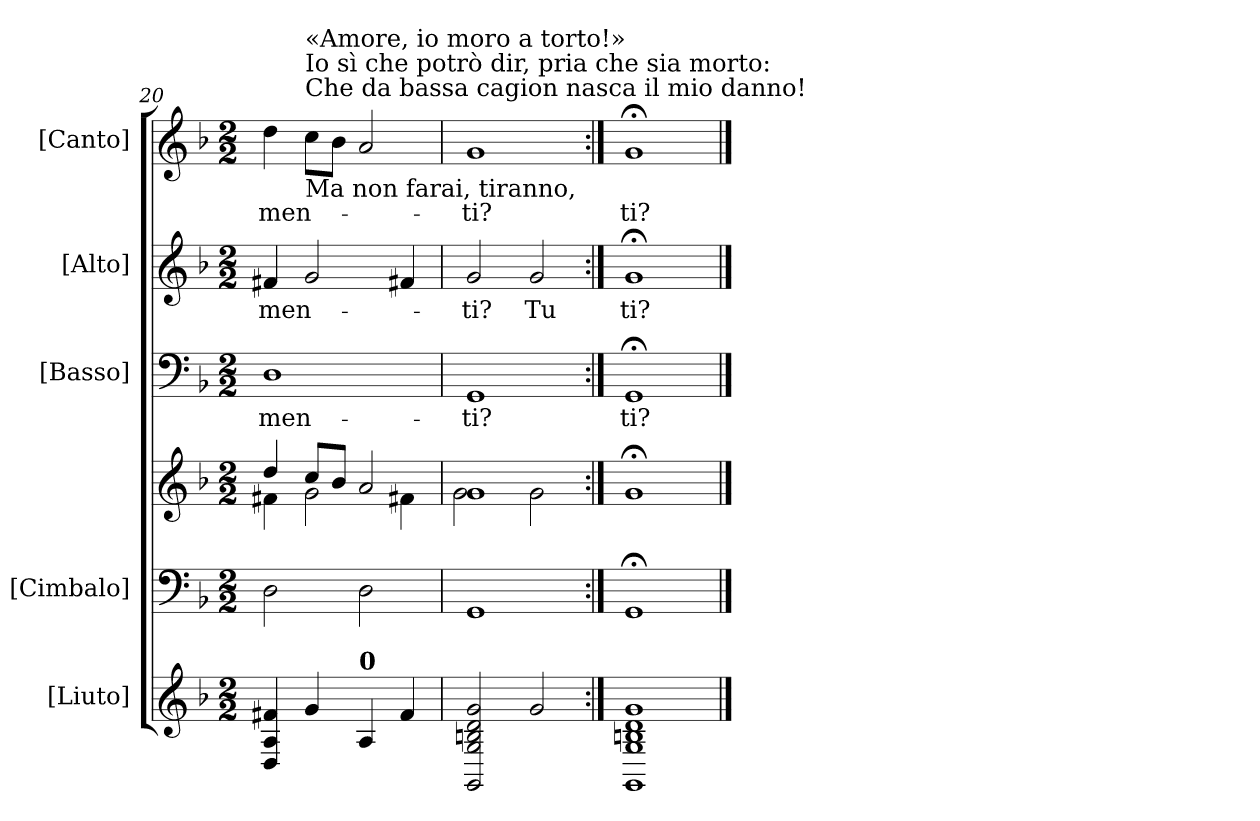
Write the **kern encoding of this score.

**kern	**kern	**kern	**kern	**text	**kern	**text	**kern	**text
*part5	*part4	*part4	*part3	*part3	*part2	*part2	*part1	*part1
*staff6	*staff5	*staff4	*staff3	*staff3	*staff2	*staff2	*staff1	*staff1
*I"[Liuto]	*I"[Cimbalo]	*	*I"[Basso]	*	*I"[Alto]	*	*I"[Canto]	*
*I'Liuto	*	*	*I'B.	*	*I'Alt.	*	*I'Cant.	*
*clefG2	*clefF4	*clefG2	*clefF4	*	*clefG2	*	*clefG2	*
*k[b-]	*k[b-]	*k[b-]	*k[b-]	*	*k[b-]	*	*k[b-]	*
*F:	*F:	*F:	*F:	*	*F:	*	*F:	*
*M2/2	*M2/2	*M2/2	*M2/2	*	*M2/2	*	*M2/2	*
=20	=20	=20	=20	=20	=20	=20	=20	=20
*	*	*^	*	*	*	*	*	*
!	!	!	!	!	!LO:LY:b:color=#000000	!	!	!	!
!	!	!	!	!	!	!	!LO:LY:b:color=#000000	!	!
!	!	!	!	!	!	!	!	!	!LO:LY:b:color=#000000
4Di/ 4Ai 4f#i	2Di\	4ddi/	4f#Xi\	1Di	-men-	4f#Xi/	-men-	4ddi\	-men-
!	!	!	!	!	!	!	!	!LO:TX:b:t=Ma non farai, tiranno,	!
!	!	!	!	!	!	!	!	!LO:TX:t=Che da bassa cagion nasca il mio danno!	!
!	!	!	!	!	!	!	!	!LO:TX:t=Io sì che potrò dir, pria che sia morto&colon;	!
!	!	!	!	!	!	!	!	!LO:TX:t=«Amore, io moro a torto!»	!
4gi/	.	8cci/L	2gi\	.	.	2gi/	.	8cci\L	.
.	.	8b-i/J	.	.	.	.	.	8b-i\J	.
!LO:TX:a:B:t=0	!	!	!	!	!	!	!	!	!
4Ai/	2Di\	2ai/	.	.	.	.	.	2ai/	.
4f#i/	.	.	4f#Xi\	.	.	4f#Xi/	.	.	.
=21	=21	=21	=21	=21	=21	=21	=21	=21	=21
!	!	!	!	!	!LO:LY:b:color=#000000	!	!	!	!
!	!	!	!	!	!	!	!LO:LY:b:color=#000000	!	!
!	!	!	!	!	!	!	!	!	!LO:LY:b:color=#000000
2GGi/ 2Gi 2Bi 2di 2gi	1GGi	1gi	2gi\	1GGi	-ti?	2gi/	-ti?	1gi	-ti?
!	!	!	!	!	!	!	!LO:LY:b:color=#000000	!	!
2gi/	.	.	2gi\	.	.	2gi/	Tu	.	.
*	*	*v	*v	*	*	*	*	*	*
=22:|!	=22:|!	=22:|!	=22:|!	=22:|!	=22:|!	=22:|!	=22:|!	=22:|!
*	*	*^	*	*	*	*	*	*
!	!	!	!	!	!LO:LY:b:color=#000000	!	!	!	!
*	*	*v	*v	*	*	*	*	*	*
*	*	*^	*	*	*	*	*	*
!	!	!	!	!	!	!	!LO:LY:b:color=#000000	!	!
*	*	*v	*v	*	*	*	*	*	*
*	*	*^	*	*	*	*	*	*
!	!	!	!	!	!	!	!	!	!LO:LY:b:color=#000000
*	*	*v	*v	*	*	*	*	*	*
1GGi 1Gi 1Bi 1di 1gi	1GG;i	1g;i	1GG;i	- ti?	1g;i	- ti?	1g;i	- ti?
==	==	==	==	==	==	==	==	==
*-	*-	*-	*-	*-	*-	*-	*-	*-
